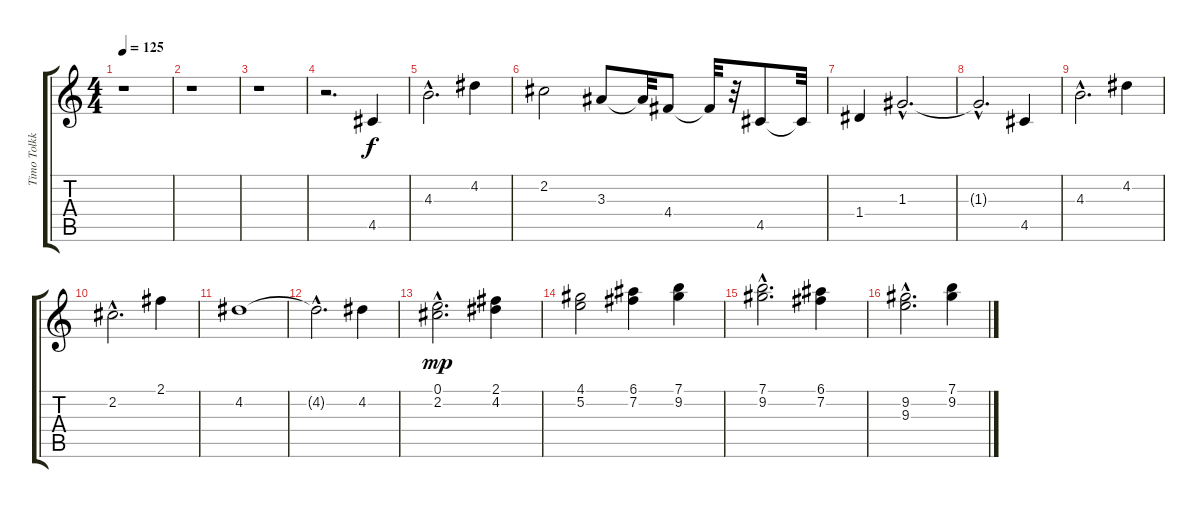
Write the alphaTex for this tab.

\track ("Timo Tolkki" "Timo Tolkk") {instrument distortionguitar}
\staff {score tabs}
\tuning (E4 B3 G3 D3 A2 E2) {hide}
\ts (4 4)
\tempo 125
\clef g2
\ks c
r.1{dy f} |
r.1 |
r.1 |
r.2{d} 4.5.4 |
4.3{hac}.2{d} 4.2.4 |
2.2.2 3.3.8 3.3{t}.32 4.4.8 4.4{t}.32 r.32 4.5.8 4.5{t}.32 |
1.4.4 1.3{hac}.2{d} |
1.3{hac t}.2{d} 4.5.4 |
4.3{hac}.2{d} 4.2.4 |
2.2{hac}.2{d} 2.1.4 |
4.2.1 |
4.2{hac t}.2{d} 4.2.4 |
(0.1{hac} 2.2{hac}).2{d dy mp} (2.1 4.2).4 |
(4.1 5.2).2 (6.1 7.2).4 (7.1 9.2).4 |
(7.1{hac} 9.2{hac}).2{d} (6.1 7.2).4 |
(9.2{hac} 9.3{hac}).2{d} (7.1 9.2).4
